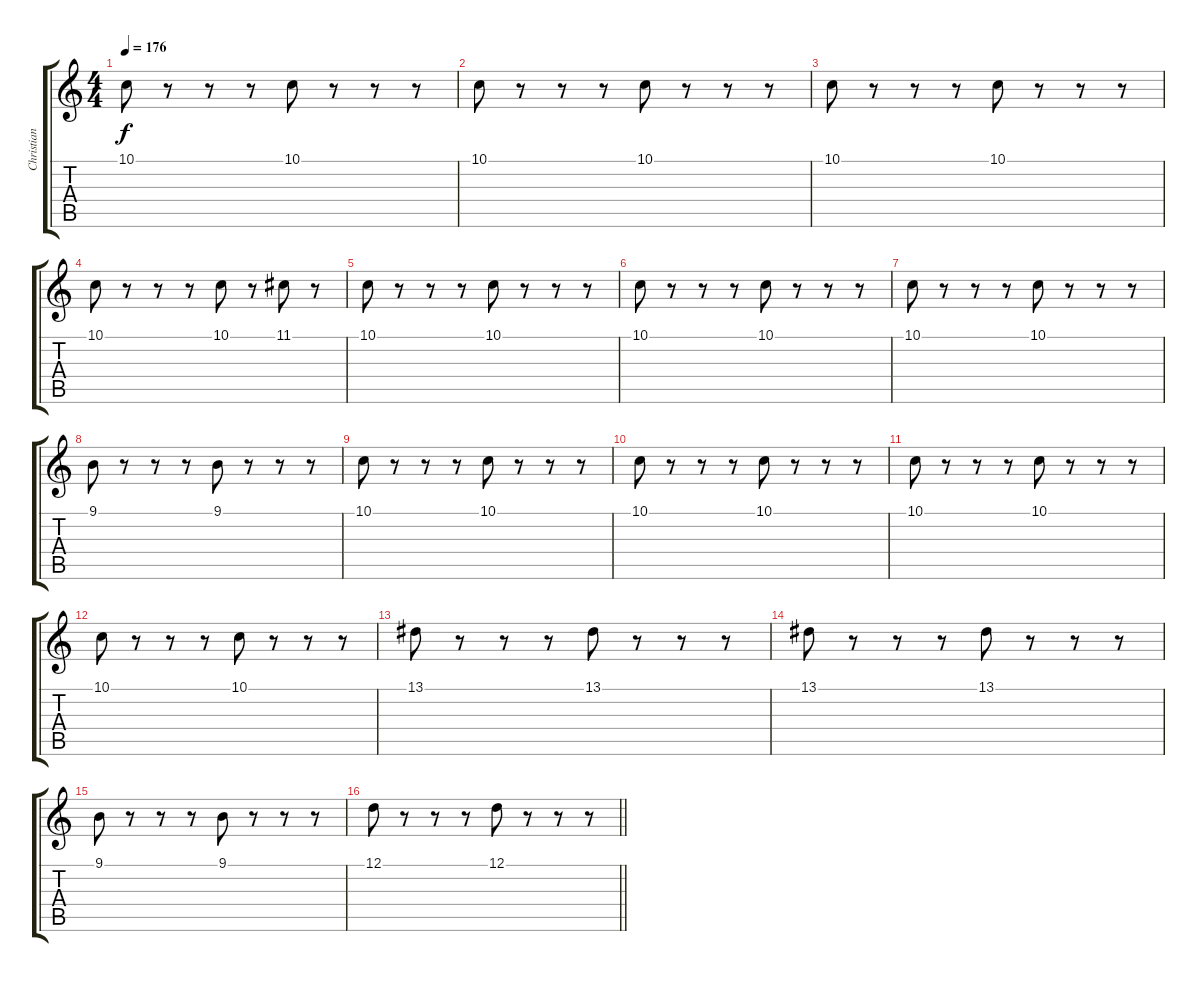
\track ("Christian 1" "Christian ") {instrument lead2sawtooth}
\staff {score tabs}
\tuning (D4 A3 F3 C3 G2 C2) {hide}
\ts (4 4)
\tempo 176
\clef g2
\ks c
10.1.8{dy f volume 10} r.8 r.8 r.8 10.1.8 r.8 r.8 r.8 |
10.1.8 r.8 r.8 r.8 10.1.8 r.8 r.8 r.8 |
10.1.8 r.8 r.8 r.8 10.1.8 r.8 r.8 r.8 |
10.1.8 r.8 r.8 r.8 10.1.8 r.8 11.1.8 r.8 |
10.1.8 r.8 r.8 r.8 10.1.8 r.8 r.8 r.8 |
10.1.8 r.8 r.8 r.8 10.1.8 r.8 r.8 r.8 |
10.1.8 r.8 r.8 r.8 10.1.8 r.8 r.8 r.8 |
9.1.8 r.8 r.8 r.8 9.1.8 r.8 r.8 r.8 |
10.1.8 r.8 r.8 r.8 10.1.8 r.8 r.8 r.8 |
10.1.8 r.8 r.8 r.8 10.1.8 r.8 r.8 r.8 |
10.1.8 r.8 r.8 r.8 10.1.8 r.8 r.8 r.8 |
10.1.8 r.8 r.8 r.8 10.1.8 r.8 r.8 r.8 |
13.1.8 r.8 r.8 r.8 13.1.8 r.8 r.8 r.8 |
13.1.8 r.8 r.8 r.8 13.1.8 r.8 r.8 r.8 |
9.1.8 r.8 r.8 r.8 9.1.8 r.8 r.8 r.8 |
\barLineRight lightlight
12.1.8 r.8 r.8 r.8 12.1.8 r.8 r.8 r.8
